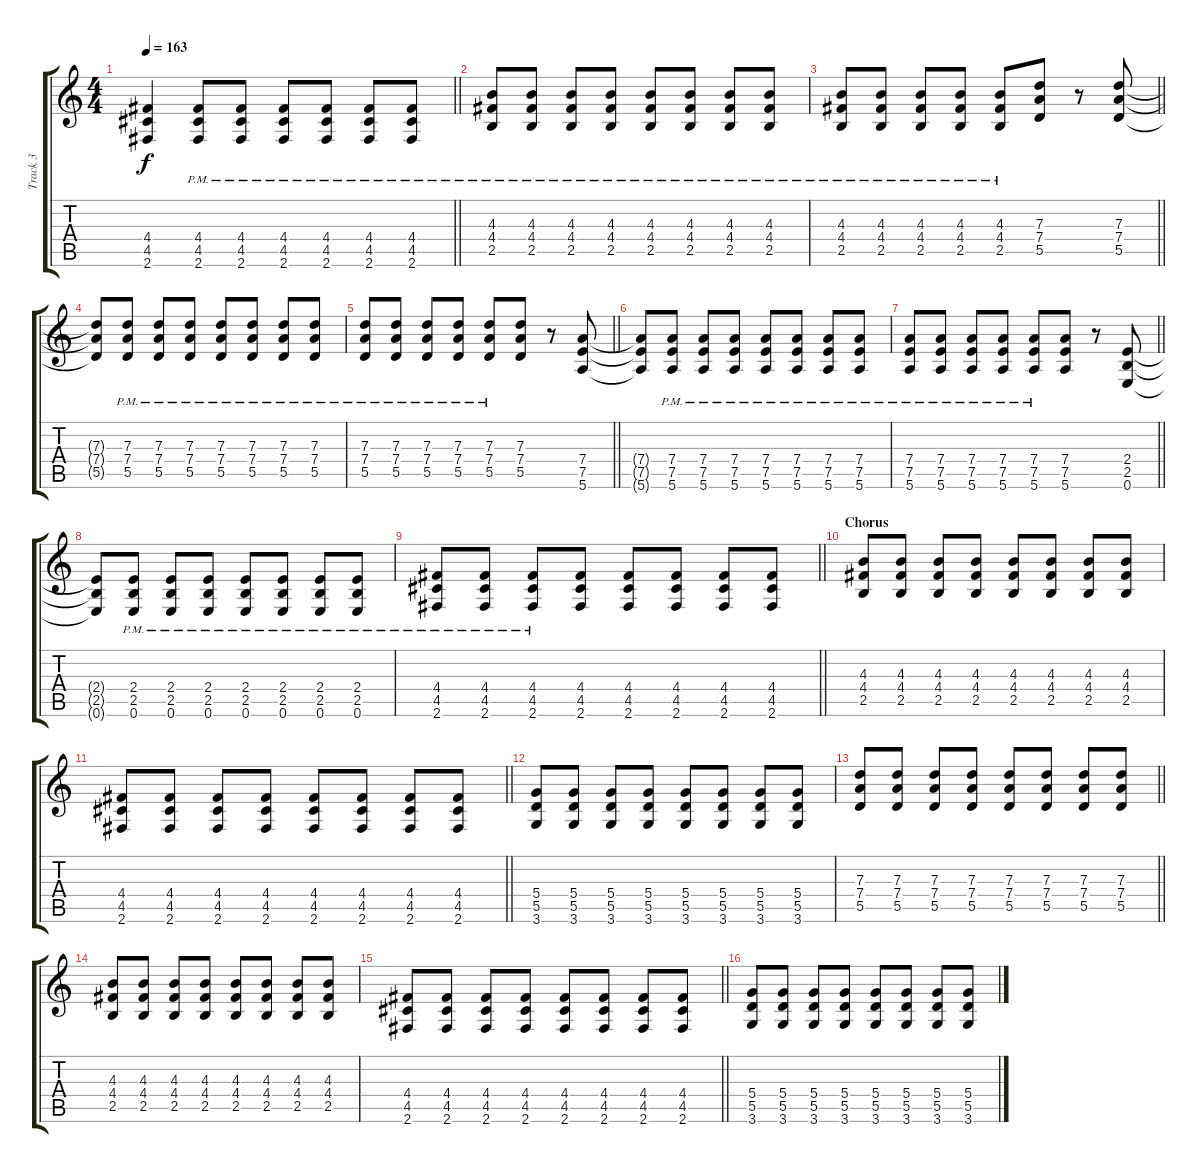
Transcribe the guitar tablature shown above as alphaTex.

\track ("Track 3" "Track 3") {instrument distortionguitar}
\staff {score tabs}
\tuning (E4 B3 G3 D3 A2 E2) {hide}
\ts (4 4)
\tempo 163
\clef g2
\barLineRight lightlight
\ks c
(4.4 4.5 2.6).4{dy f} (4.4{pm} 4.5{pm} 2.6{pm}).8 (4.4{pm} 4.5{pm} 2.6{pm}).8 (4.4{pm} 4.5{pm} 2.6{pm}).8 (4.4{pm} 4.5{pm} 2.6{pm}).8 (4.4{pm} 4.5{pm} 2.6{pm}).8 (4.4{pm} 4.5{pm} 2.6{pm}).8 |
(4.3{pm} 4.4{pm} 2.5{pm}).8 (4.3{pm} 4.4{pm} 2.5{pm}).8 (4.3{pm} 4.4{pm} 2.5{pm}).8 (4.3{pm} 4.4{pm} 2.5{pm}).8 (4.3{pm} 4.4{pm} 2.5{pm}).8 (4.3{pm} 4.4{pm} 2.5{pm}).8 (4.3{pm} 4.4{pm} 2.5{pm}).8 (4.3{pm} 4.4{pm} 2.5{pm}).8 |
\barLineRight lightlight
(4.3{pm} 4.4{pm} 2.5{pm}).8 (4.3{pm} 4.4{pm} 2.5{pm}).8 (4.3{pm} 4.4{pm} 2.5{pm}).8 (4.3{pm} 4.4{pm} 2.5{pm}).8 (4.3{pm} 4.4{pm} 2.5{pm}).8 (7.3 7.4 5.5).8 r.8 (7.3 7.4 5.5).8 |
(7.3{t} 7.4{t} 5.5{t}).8 (7.3{pm} 7.4{pm} 5.5{pm}).8 (7.3{pm} 7.4{pm} 5.5{pm}).8 (7.3{pm} 7.4{pm} 5.5{pm}).8 (7.3{pm} 7.4{pm} 5.5{pm}).8 (7.3{pm} 7.4{pm} 5.5{pm}).8 (7.3{pm} 7.4{pm} 5.5{pm}).8 (7.3{pm} 7.4{pm} 5.5{pm}).8 |
\barLineRight lightlight
(7.3{pm} 7.4{pm} 5.5{pm}).8 (7.3{pm} 7.4{pm} 5.5{pm}).8 (7.3{pm} 7.4{pm} 5.5{pm}).8 (7.3{pm} 7.4{pm} 5.5{pm}).8 (7.3{pm} 7.4{pm} 5.5{pm}).8 (7.3 7.4 5.5).8 r.8 (7.4 7.5 5.6).8 |
(7.4{t} 7.5{t} 5.6{t}).8 (7.4{pm} 7.5{pm} 5.6{pm}).8 (7.4{pm} 7.5{pm} 5.6{pm}).8 (7.4{pm} 7.5{pm} 5.6{pm}).8 (7.4{pm} 7.5{pm} 5.6{pm}).8 (7.4{pm} 7.5{pm} 5.6{pm}).8 (7.4{pm} 7.5{pm} 5.6{pm}).8 (7.4{pm} 7.5{pm} 5.6{pm}).8 |
\barLineRight lightlight
(7.4{pm} 7.5{pm} 5.6{pm}).8 (7.4{pm} 7.5{pm} 5.6{pm}).8 (7.4{pm} 7.5{pm} 5.6{pm}).8 (7.4{pm} 7.5{pm} 5.6{pm}).8 (7.4{pm} 7.5{pm} 5.6{pm}).8 (7.4 7.5 5.6).8 r.8 (2.4 2.5 0.6).8 |
(2.4{t} 2.5{t} 0.6{t}).8 (2.4{pm} 2.5{pm} 0.6{pm}).8 (2.4{pm} 2.5{pm} 0.6{pm}).8 (2.4{pm} 2.5{pm} 0.6{pm}).8 (2.4{pm} 2.5{pm} 0.6{pm}).8 (2.4{pm} 2.5{pm} 0.6{pm}).8 (2.4{pm} 2.5{pm} 0.6{pm}).8 (2.4{pm} 2.5{pm} 0.6{pm}).8 |
\barLineRight lightlight
(4.4{pm} 4.5{pm} 2.6{pm}).8 (4.4{pm} 4.5{pm} 2.6{pm}).8 (4.4{pm} 4.5{pm} 2.6{pm}).8 (4.4 4.5 2.6).8 (4.4 4.5 2.6).8 (4.4 4.5 2.6).8 (4.4 4.5 2.6).8 (4.4 4.5 2.6).8 |
\section ("" "Chorus")
(4.3 4.4 2.5).8 (4.3 4.4 2.5).8 (4.3 4.4 2.5).8 (4.3 4.4 2.5).8 (4.3 4.4 2.5).8 (4.3 4.4 2.5).8 (4.3 4.4 2.5).8 (4.3 4.4 2.5).8 |
\barLineRight lightlight
(4.4 4.5 2.6).8 (4.4 4.5 2.6).8 (4.4 4.5 2.6).8 (4.4 4.5 2.6).8 (4.4 4.5 2.6).8 (4.4 4.5 2.6).8 (4.4 4.5 2.6).8 (4.4 4.5 2.6).8 |
(5.4 5.5 3.6).8 (5.4 5.5 3.6).8 (5.4 5.5 3.6).8 (5.4 5.5 3.6).8 (5.4 5.5 3.6).8 (5.4 5.5 3.6).8 (5.4 5.5 3.6).8 (5.4 5.5 3.6).8 |
\barLineRight lightlight
(7.3 7.4 5.5).8 (7.3 7.4 5.5).8 (7.3 7.4 5.5).8 (7.3 7.4 5.5).8 (7.3 7.4 5.5).8 (7.3 7.4 5.5).8 (7.3 7.4 5.5).8 (7.3 7.4 5.5).8 |
(4.3 4.4 2.5).8 (4.3 4.4 2.5).8 (4.3 4.4 2.5).8 (4.3 4.4 2.5).8 (4.3 4.4 2.5).8 (4.3 4.4 2.5).8 (4.3 4.4 2.5).8 (4.3 4.4 2.5).8 |
\barLineRight lightlight
(4.4 4.5 2.6).8 (4.4 4.5 2.6).8 (4.4 4.5 2.6).8 (4.4 4.5 2.6).8 (4.4 4.5 2.6).8 (4.4 4.5 2.6).8 (4.4 4.5 2.6).8 (4.4 4.5 2.6).8 |
(5.4 5.5 3.6).8 (5.4 5.5 3.6).8 (5.4 5.5 3.6).8 (5.4 5.5 3.6).8 (5.4 5.5 3.6).8 (5.4 5.5 3.6).8 (5.4 5.5 3.6).8 (5.4 5.5 3.6).8
